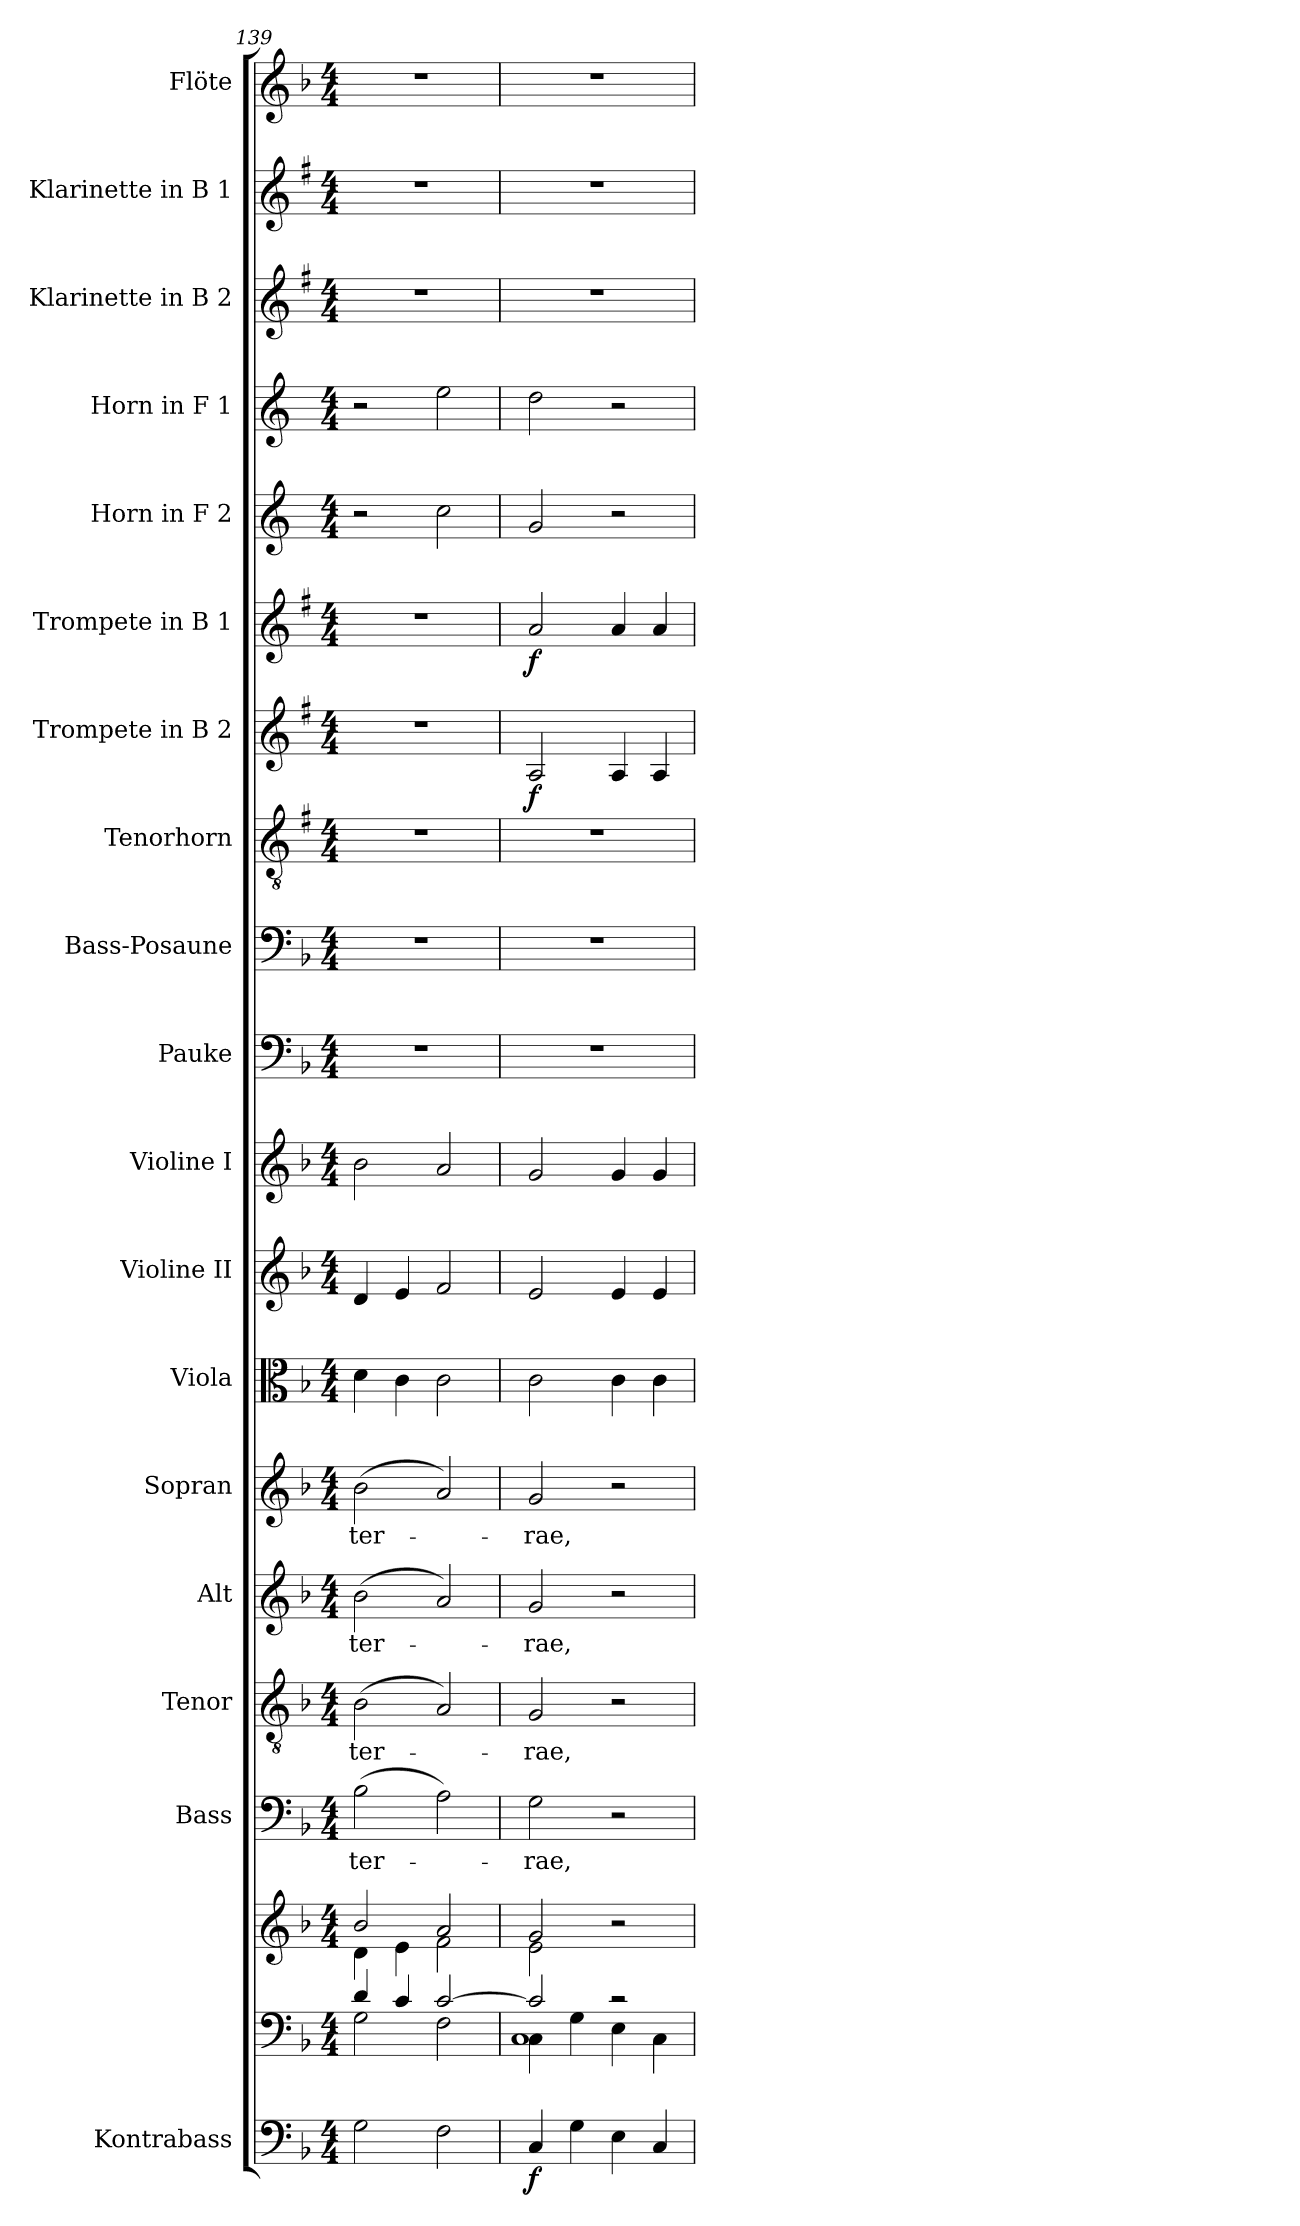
**kern	**dynam	**kern	**kern	**kern	**text	**kern	**text	**kern	**text	**kern	**text	**kern	**kern	**kern	**kern	**kern	**kern	**kern	**dynam	**kern	**dynam	**kern	**kern	**kern	**kern	**kern
*part19	*part19	*part18	*part18	*part17	*part17	*part16	*part16	*part15	*part15	*part14	*part14	*part13	*part12	*part11	*part10	*part9	*part8	*part7	*part7	*part6	*part6	*part5	*part4	*part3	*part2	*part1
*staff20	*staff20	*staff19	*staff18	*staff17	*staff17	*staff16	*staff16	*staff15	*staff15	*staff14	*staff14	*staff13	*staff12	*staff11	*staff10	*staff9	*staff8	*staff7	*staff7	*staff6	*staff6	*staff5	*staff4	*staff3	*staff2	*staff1
*I"Kontrabass	*	*	*	*I"Bass	*	*I"Tenor	*	*I"Alt	*	*I"Sopran	*	*I"Viola	*I"Violine II	*I"Violine I	*I"Pauke	*I"Bass-Posaune	*I"Tenorhorn	*I"Trompete in B 2	*	*I"Trompete in B 1	*	*I"Horn in F 2	*I"Horn in F 1	*I"Klarinette in B 2	*I"Klarinette in B 1	*I"Flöte
*I'Kb.	*	*	*	*I'B	*	*I'T	*	*I'A	*	*I'S	*	*I'Vla.	*I'Vl. II	*I'Vl. I	*I'Pk.	*I'B. Pos.	*I'T	*	*	*	*	*I'Hrn. 2	*I'Hrn. 1	*	*	*I'Fl.
*clefF4	*	*clefF4	*clefG2	*clefF4	*	*clefGv2	*	*clefG2	*	*clefG2	*	*clefC3	*clefG2	*clefG2	*clefF4	*clefF4	*clefGv2	*clefG2	*	*clefG2	*	*clefG2	*clefG2	*clefG2	*clefG2	*clefG2
*ITrd7c12	*	*	*	*	*	*	*	*	*	*	*	*	*	*	*	*	*ITrd1c2	*ITrd1c2	*	*ITrd1c2	*	*ITrd4c7	*ITrd4c7	*ITrd1c2	*ITrd1c2	*
*k[b-]	*	*k[b-]	*k[b-]	*k[b-]	*	*k[b-]	*	*k[b-]	*	*k[b-]	*	*k[b-]	*k[b-]	*k[b-]	*k[b-]	*k[b-]	*k[b-]	*k[b-]	*	*k[b-]	*	*k[b-]	*k[b-]	*k[b-]	*k[b-]	*k[b-]
*F:	*	*F:	*F:	*F:	*	*F:	*	*F:	*	*F:	*	*F:	*F:	*F:	*F:	*F:	*F:	*F:	*	*F:	*	*F:	*F:	*F:	*F:	*F:
*M4/4	*	*M4/4	*M4/4	*M4/4	*	*M4/4	*	*M4/4	*	*M4/4	*	*M4/4	*M4/4	*M4/4	*M4/4	*M4/4	*M4/4	*M4/4	*	*M4/4	*	*M4/4	*M4/4	*M4/4	*M4/4	*M4/4
=139	=139	=139	=139	=139	=139	=139	=139	=139	=139	=139	=139	=139	=139	=139	=139	=139	=139	=139	=139	=139	=139	=139	=139	=139	=139	=139
*	*	*^	*^	*	*	*	*	*	*	*	*	*	*	*	*	*	*	*	*	*	*	*	*	*	*	*
!	!	!	!	!	!	!	!LO:LY:b	!	!LO:LY:b	!	!LO:LY:b	!	!LO:LY:b	!	!	!	!	!	!	!	!	!	!	!	!	!	!	!
2GG\	.	4d/	2G\	2b-/	4d\	(>2B-\	ter-	(>2B-\	ter-	(>2b-\	ter-	(>2b-\	ter-	4d\	4d/	2b-\	1r	1r	1r	1r	.	1r	.	2r	2r	1r	1r	1r
.	.	4c/	.	.	4e\	.	.	.	.	.	.	.	.	4c\	4e/	.	.	.	.	.	.	.	.	.	.	.	.	.
2FF\	.	[>2c/	2F\	2a/	2f\	2A\)	.	2A/)	.	2a/)	.	2a/)	.	2c\	2f/	2a/	.	.	.	.	.	.	.	2f\	2a\	.	.	.
=140	=140	=140	=140	=140	=140	=140	=140	=140	=140	=140	=140	=140	=140	=140	=140	=140	=140	=140	=140	=140	=140	=140	=140	=140	=140	=140	=140	=140
*	*	*	*^	*	*	*	*	*	*	*	*	*	*	*	*	*	*	*	*	*	*	*	*	*	*	*	*	*
!	!LO:DY:b	!	!	!	!	!	!	!LO:LY:b	!	!LO:LY:b	!	!LO:LY:b	!	!LO:LY:b	!	!	!	!	!	!	!	!LO:DY:b	!	!LO:DY:b	!	!	!	!	!
4CC/	f	2c/]	4C\	1C	2g/	2e\	2G\	-rae,	2G/	-rae,	2g/	-rae,	2g/	-rae,	2c\	2e/	2g/	1r	1r	1r	2G/	f	2g/	f	2c/	2g\	1r	1r	1r
4GG\	.	.	4G\	.	.	.	.	.	.	.	.	.	.	.	.	.	.	.	.	.	.	.	.	.	.	.	.	.	.
4EE\	.	2rc	4E\	.	2r	2ryy	2r	.	2r	.	2r	.	2r	.	4c\	4e/	4g/	.	.	.	4G/	.	4g/	.	2r	2r	.	.	.
4CC/	.	.	4C\	.	.	.	.	.	.	.	.	.	.	.	4c\	4e/	4g/	.	.	.	4G/	.	4g/	.	.	.	.	.	.
*	*	*v	*v	*v	*	*	*	*	*	*	*	*	*	*	*	*	*	*	*	*	*	*	*	*	*	*	*	*	*
*	*	*	*v	*v	*	*	*	*	*	*	*	*	*	*	*	*	*	*	*	*	*	*	*	*	*	*	*
=	=	=	=	=	=	=	=	=	=	=	=	=	=	=	=	=	=	=	=	=	=	=	=	=	=	=
*-	*-	*-	*-	*-	*-	*-	*-	*-	*-	*-	*-	*-	*-	*-	*-	*-	*-	*-	*-	*-	*-	*-	*-	*-	*-	*-
